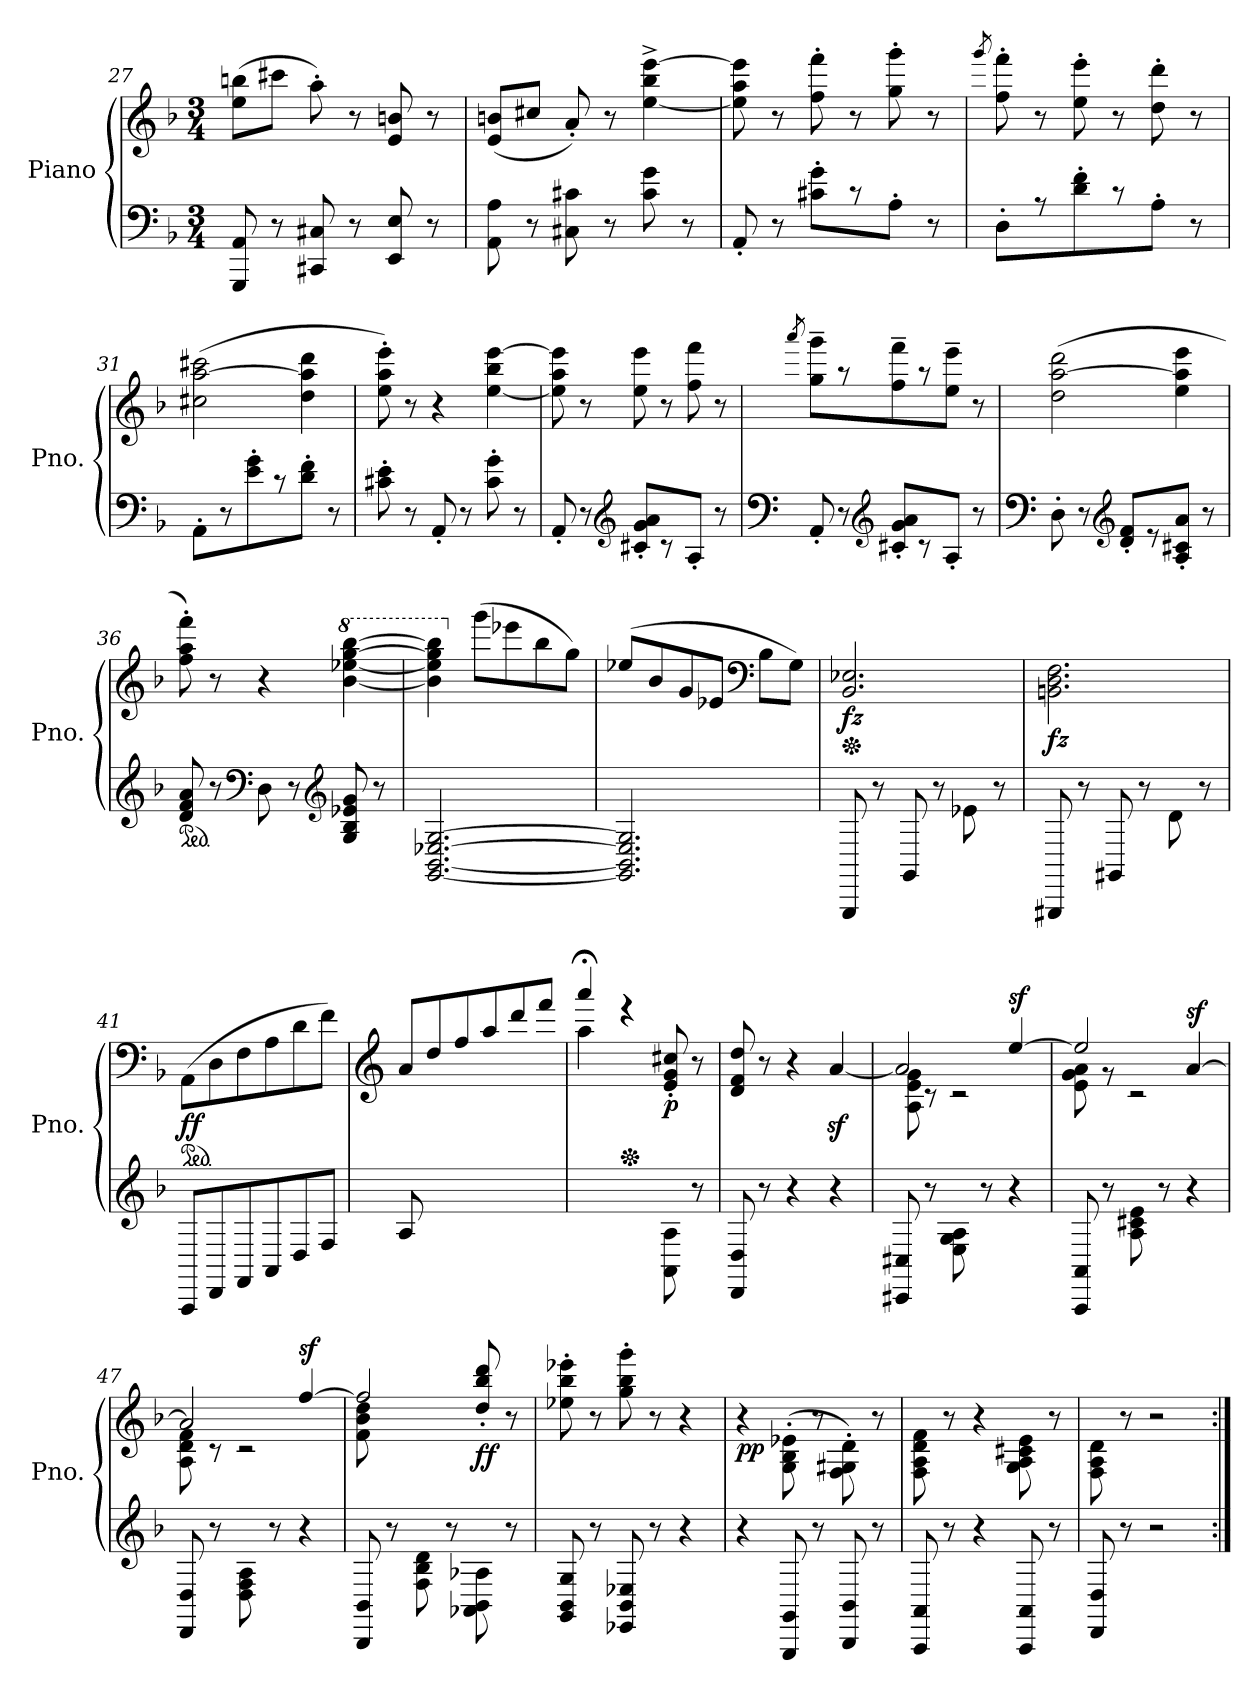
**kern	**kern	**dynam
*part1	*part1	*part1
*staff2	*staff1	*staff1/2
*I"Piano	*	*
*I'Pno.	*	*
*clefF4	*clefG2	*
*k[b-]	*k[b-]	*
*M3/4	*M3/4	*
=27	=27	=27
8GGG/ 8AA/	(>8ee\ 8bbn\L	.
8r	8ccc#X\J	.
8CC#X/ 8C#X/	8aa'\)	.
8r	8r	.
8EE/ 8E/	8e/ 8bn/	.
8r	8r	.
=28	=28	=28
8AA\ 8A\	(<8e/ 8bn/L	.
8r	8cc#X/J	.
8C#X\ 8c#X\	8a'/)	.
8r	8r	.
8c#\ 8g\	[4ee\^ 4bb-\^ [4eee\^	.
8r	.	.
=29	=29	=29
8AA'/	8ee\] 8aa\ 8eee\]	.
8r	8r	.
8c#X\' 8g\'L	8ff\' 8fff\'	.
8r	8r	.
8A'\J	8gg\' 8ggg\'	.
8r	8r	.
=30	=30	=30
.	8qggg/	.
8D'\L	8ff\' 8fff\'	.
8r	8r	.
8d\' 8f\'	8ee\' 8eee\'	.
8r	8r	.
8A'\J	8dd\' 8ddd\'	.
8r	8r	.
=31	=31	=31
8AA'\L	(>2cc#X\ [2aa\ 2ccc#X\	.
8r	.	.
8e\' 8g\'	.	.
8r	.	.
8d\' 8f\'J	4dd\ 4aa\] 4ddd\	.
8r	.	.
!!LO:PB:g=z
=32	=32	=32
8c#X\' 8e\'	8ee\' 8aa\' 8eee\')	.
8r	8r	.
8AA'/	4r	.
8r	.	.
8c#\' 8g\'	[4ee\ 4bb-\ [4eee\	.
8r	.	.
=33	=33	=33
8AA'/	8ee\] 8aa\ 8eee\]	.
8r	8r	.
*clefG2	*	*
8c#X/' 8g/' 8a/'L	8ee\ 8eee\	.
8r	8r	.
8A'/J	8ff\ 8fff\	.
8r	8r	.
=34	=34	=34
*clefF4	*	*
.	8qaaa/	.
8AA'/	8gg\~ 8ggg\~L	.
8r	8r	.
*clefG2	*	*
8c#X/' 8g/' 8a/'L	8ff\~ 8fff\~	.
8r	8r	.
8A'/J	8ee\~ 8eee\~J	.
8r	8r	.
=35	=35	=35
*clefF4	*	*
8D'\	(>2dd\ [2aa\ 2ddd\	.
8r	.	.
*clefG2	*	*
8d/' 8f/'L	.	.
8r	.	.
8A/' 8c#X/' 8a/'J	4ee\ 4aa\] 4eee\	.
8r	.	.
!!LO:LB:g=z
=36	=36	=36
*ped	*	*
8d/ 8f/ 8a/	8ff\' 8aa\' 8fff\')	.
8r	8r	.
*clefF4	*	*
8D\	4r	.
8r	.	.
*clefG2	*	*
*	*8va	*
8G/ 8B-/ 8e-X/ 8g/	[4bb-\ [4eee-X\ [4ggg\ [4bbb-\	.
8r	.	.
=37	=37	=37
[2.GG/ [2.BB-/ [2.E-X/ [2.G/	4bb-\] 4eee-\] 4ggg\] 4bbb-\]	.
*	*X8va	*
.	(>8ggg\L	.
.	8eee-X\	.
.	8bb-\	.
.	8gg\J)	.
=38	=38	=38
2.GG/] 2.BB-/] 2.E-/] 2.G/]	(>8ee-X/L	.
.	8b-/	.
.	8g/	.
.	8e-X/J	.
*	*clefF4	*
.	8B-\L	.
.	8G\J)	.
=39	=39	=39
*	*Xped	*
!	!	!LO:DY:b
8GGG/	2.BB-/ 2.E-X/	fz
8r	.	.
8GG/	.	.
8r	.	.
8e-X\	.	.
8r	.	.
=40	=40	=40
!	!	!LO:DY:b
8GGG#X/	2.BBn\ 2.D\ 2.F\	fz
8r	.	.
8GG#X/	.	.
8r	.	.
8d\	.	.
8r	.	.
!!LO:LB:g=z
=41	=41	=41
*	*ped	*
!	!	!LO:DY:b
8AAA/L	(>8AA\L	ff
8DD/	8D\	.
8FF/	8F\	.
8AA/	8A\	.
8D/	8d\	.
8F/J	8f\J)	.
=42	=42	=42
*	*clefG2	*
*	*^	*
8A/L	8a/L	8ryy	.
2ryy	8dd/	8d\	.
.	8ff/	8f\	.
.	8aa/	8a\	.
.	8ddd/	8dd\	.
8ryy	8fff/J	8ff\J	.
=43	=43	=43	=43
!	!	!	!LO:DY:b
4ryy	4aaa;</	4aa\	other-dynamics
*	*Xped	*	*
4ryy	4reee	4reee	.
!	!	!	!LO:DY:b
8AA\ 8A\	8e/' 8g/' 8cc#X/'	4ryy	p
8r	8r	.	.
*	*v	*v	*
=44	=44	=44
8DD/ 8D/	8d/ 8f/ 8dd/	.
8r	8r	.
4r	4r	.
4r	[4az>/	.
=45	=45	=45
*	*^	*
8CC#X/ 8C#X/	2a/]	8A\ 8e\ 8g\	.
8r	.	8r	.
8E\ 8G\ 8A\	.	2r	.
8r	.	.	.
!	!	!	!LO:DY:a
4r	[4ee/	.	sf
=46	=46	=46	=46
8AAA/ 8AA/	2ee/]	8e\ 8g\ 8a\	.
8r	.	8r	.
8A\ 8c#X\ 8e\	.	2r	.
8r	.	.	.
!	!	!	!LO:DY:a
4r	[4a/	.	sf
=47	=47	=47	=47
8DD/ 8D/	2a/]	8A\ 8d\ 8f\	.
8r	.	8r	.
8D\ 8F\ 8A\	.	2r	.
8r	.	.	.
!	!	!	!LO:DY:a
4r	[4ff/	.	sf
!!LO:LB:g=z	!!
=48	=48	=48	=48
8BBB-/ 8BB-/	2ff/]	8f\ 8b-\ 8dd\	.
8r	.	2ryy	.
8F\ 8B-\ 8d\	.	.	.
8r	.	.	.
!	!	!	!LO:DY:b
8AA-X\ 8BB-\ 8A-X\	8dd/' 8bb-/' 8ddd/'	.	ff
8r	8r	8ryy	.
*	*v	*v	*
=49	=49	=49
8GG/ 8BB-/ 8G/	8ee-X\' 8bb-\' 8eee-X\'	.
8r	8r	.
8EE-X/ 8BB-/ 8E-X/	8gg\' 8bb-\' 8ggg\'	.
8r	8r	.
4r	4r	.
=50	=50	=50
!	!	!LO:DY:b
4r	4r	pp
8GGG/ 8GG/	(>8G\' 8B-\' 8e-X\'	.
8r	8r	.
8BBB-/ 8BB-/	8F\' 8G#X\' 8d\')	.
8r	8r	.
=51	=51	=51
8AAA/ 8AA/	8F\ 8A\ 8d\ 8f\	.
8r	8r	.
4r	4r	.
8AAA/ 8AA/	8G\ 8A\ 8c#X\ 8e\	.
8r	8r	.
=52	=52	=52
8DD/ 8D/	8F\ 8A\ 8d\	.
8r	8r	.
2r	2r	.
=:|!	=:|!	=:|!
*-	*-	*-
